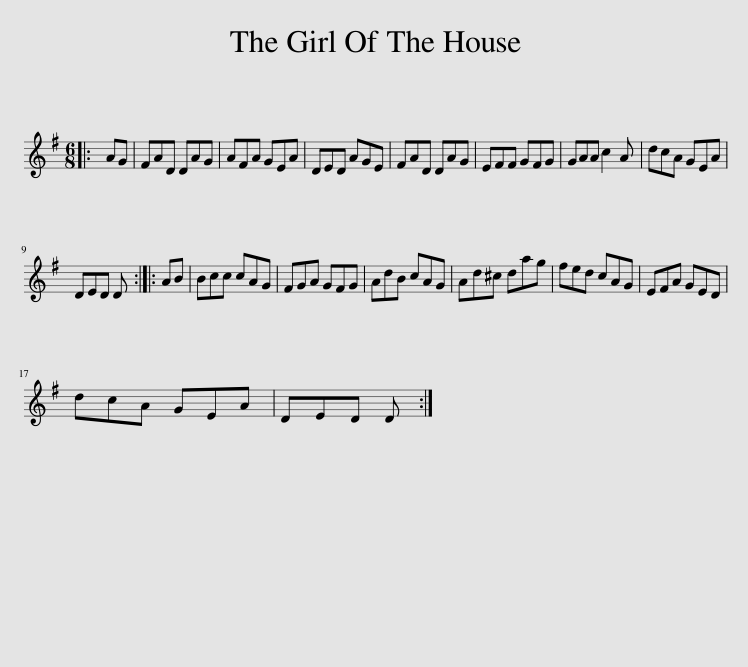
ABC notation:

X:1
L:1/8
M:6/8
I:linebreak $
K:G
V:1 treble
V:1
|: AG | FAD DAG | AFA GEA | DED AGE | FAD DAG | %5
 EFF GFG | GAA c2 A | dcA GEA |$ DED D :: AB | %10
 Bcc cAG | FGA GFG | AdB cAG | Ad^c dag | fed cAG | %15
 EFA GED |$ dcA GEA | DED D :| %18
